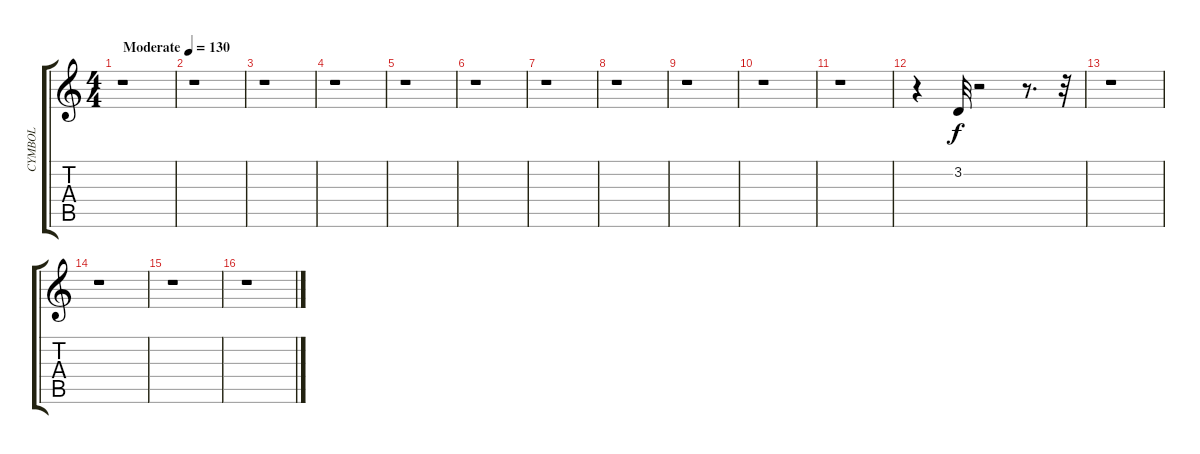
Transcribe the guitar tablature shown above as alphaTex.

\track ("CYMBOL" "CYMBOL") {instrument reversecymbal}
\staff {score tabs}
\tuning (E4 B3 G3 D3 A2 E2) {hide}
\ts (4 4)
\tempo (130 "Moderate")
\clef g2
\ks c
r.1{dy f instrument reversecymbal} |
r.1 |
r.1 |
r.1 |
r.1 |
r.1 |
r.1 |
r.1 |
r.1 |
r.1 |
r.1 |
r.4 3.2.32 r.2 r.8{d} r.32 |
r.1 |
r.1 |
r.1 |
r.1
